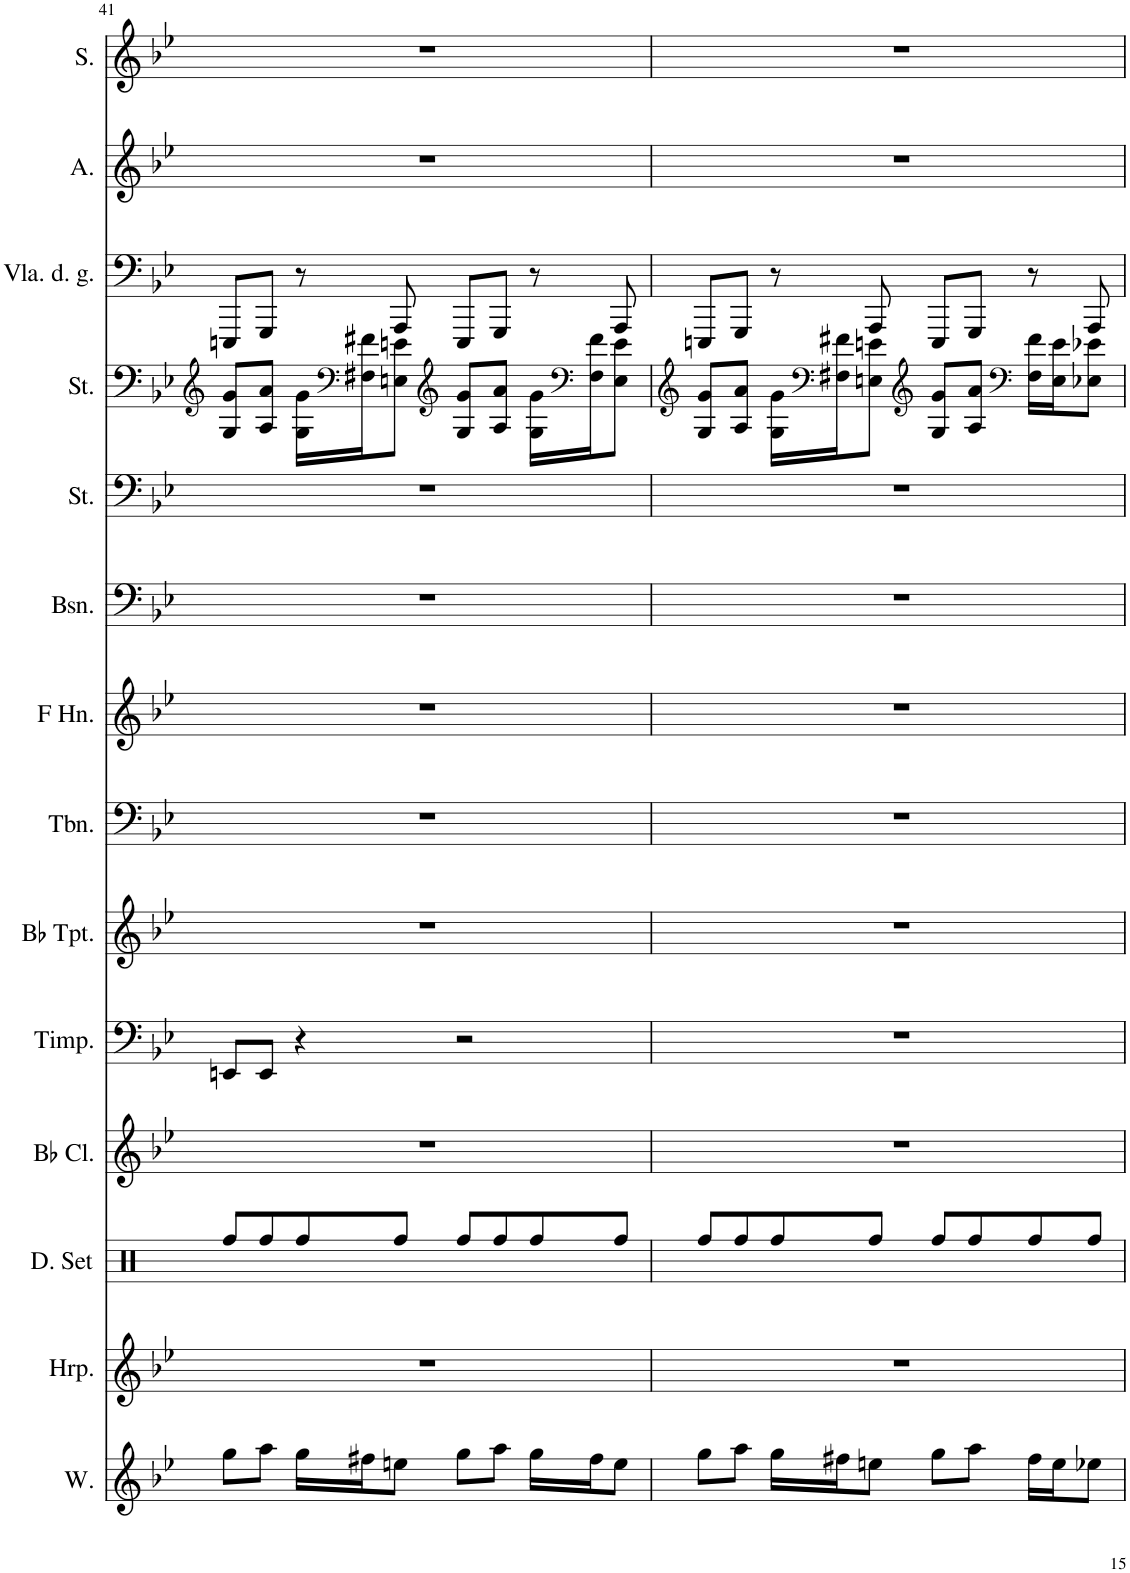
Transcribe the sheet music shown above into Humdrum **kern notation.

**kern	**kern	**kern	**kern	**kern	**kern	**kern	**kern	**kern	**kern	**kern	**kern	**kern	**kern
*part14	*part13	*part12	*part11	*part10	*part9	*part8	*part7	*part6	*part5	*part4	*part3	*part2	*part1
*staff14	*staff13	*staff12	*staff11	*staff10	*staff9	*staff8	*staff7	*staff6	*staff5	*staff4	*staff3	*staff2	*staff1
*I"Winds, Flute	*I"Harp, Harp	*I"Drumset, feedback appreciated	*I"Bb Clarinet, Clarinet	*I"Timpani, Timpani	*I"Bb Trumpet, The Midi Zone	*I"Trombone, Trombone	*I"Horn in F, Brv13@aol.com	*I"Bassoon, Brandon Vidal	*I"Strings, sequenced by	*I"Strings, EPISODE I	*I"Viola da gamba, The Phantom Menace	*I"Alto, Duel of the Fates	*I"Soprano, John William's
*I'W.	*I'Hrp.	*I'D. Set	*I'Bb Cl.	*I'Timp.	*I'Bb Tpt.	*I'Tbn.	*	*I'Bsn.	*I'St.	*I'St.	*I'Vla. d. g.	*I'A.	*I'S.
!!LO:PB:g=z
*clefG2	*clefG2	*clefX	*clefG2	*clefF4	*clefG2	*clefF4	*clefG2	*clefF4	*clefF4	*clefG2	*clefF4	*clefG2	*clefG2
*	*	*	*Trd1c2	*	*Trd1c2	*	*Trd4c7	*	*	*	*	*	*
*k[b-e-]	*k[b-e-]	*k[]	*k[b-e-]	*k[b-e-]	*k[b-e-]	*k[b-e-]	*k[b-e-]	*k[b-e-]	*k[b-e-]	*k[b-e-]	*k[b-e-]	*k[b-e-]	*k[b-e-]
*M4/4	*M4/4	*M4/4	*M4/4	*M4/4	*M4/4	*M4/4	*M4/4	*M4/4	*M4/4	*M4/4	*M4/4	*M4/4	*M4/4
=41	=41	=41	=41	=41	=41	=41	=41	=41	=41	=41	=41	=41	=41
8gg\L	1r	8Rff/L	1r	8EEn/L	1r	1r	1r	1r	1r	8G/ 8g/L	8EEEn/L	1r	1r
8aa\J	.	8Rff/	.	8EE/J	.	.	.	.	.	8A/ 8a/J	8GGG/J	.	.
16gg\LL	.	8Rff/	.	4r	.	.	.	.	.	16G\ 16g\LL	8r	.	.
*	*	*	*	*	*	*	*	*	*	*clefF4	*	*	*
16ff#X\J	.	.	.	.	.	.	.	.	.	16F#X\ 16f#X\J	.	.	.
8een\J	.	8Rff/J	.	.	.	.	.	.	.	8En\ 8en\J	8AAA/	.	.
*	*	*	*	*	*	*	*	*	*	*clefG2	*	*	*
8gg\L	.	8Rff/L	.	2r	.	.	.	.	.	8G/ 8g/L	8EEE/L	.	.
8aa\J	.	8Rff/	.	.	.	.	.	.	.	8A/ 8a/J	8GGG/J	.	.
16gg\LL	.	8Rff/	.	.	.	.	.	.	.	16G\ 16g\LL	8r	.	.
*	*	*	*	*	*	*	*	*	*	*clefF4	*	*	*
16ff#\J	.	.	.	.	.	.	.	.	.	16F#\ 16f#\J	.	.	.
8ee\J	.	8Rff/J	.	.	.	.	.	.	.	8E\ 8e\J	8AAA/	.	.
=42	=42	=42	=42	=42	=42	=42	=42	=42	=42	=42	=42	=42	=42
*	*	*	*	*	*	*	*	*	*	*clefG2	*	*	*
8gg\L	1r	8Rff/L	1r	1r	1r	1r	1r	1r	1r	8G/ 8g/L	8EEEn/L	1r	1r
8aa\J	.	8Rff/	.	.	.	.	.	.	.	8A/ 8a/J	8GGG/J	.	.
16gg\LL	.	8Rff/	.	.	.	.	.	.	.	16G\ 16g\LL	8r	.	.
*	*	*	*	*	*	*	*	*	*	*clefF4	*	*	*
16ff#X\J	.	.	.	.	.	.	.	.	.	16F#X\ 16f#X\J	.	.	.
8een\J	.	8Rff/J	.	.	.	.	.	.	.	8En\ 8en\J	8AAA/	.	.
*	*	*	*	*	*	*	*	*	*	*clefG2	*	*	*
8gg\L	.	8Rff/L	.	.	.	.	.	.	.	8G/ 8g/L	8EEE/L	.	.
8aa\J	.	8Rff/	.	.	.	.	.	.	.	8A/ 8a/J	8GGG/J	.	.
*	*	*	*	*	*	*	*	*	*	*clefF4	*	*	*
16ff#\LL	.	8Rff/	.	.	.	.	.	.	.	16F#\ 16f#\LL	8r	.	.
16ee\J	.	.	.	.	.	.	.	.	.	16E\ 16e\J	.	.	.
8ee-X\J	.	8Rff/J	.	.	.	.	.	.	.	8E-X\ 8e-X\J	8AAA/	.	.
=	=	=	=	=	=	=	=	=	=	=	=	=	=
*-	*-	*-	*-	*-	*-	*-	*-	*-	*-	*-	*-	*-	*-
